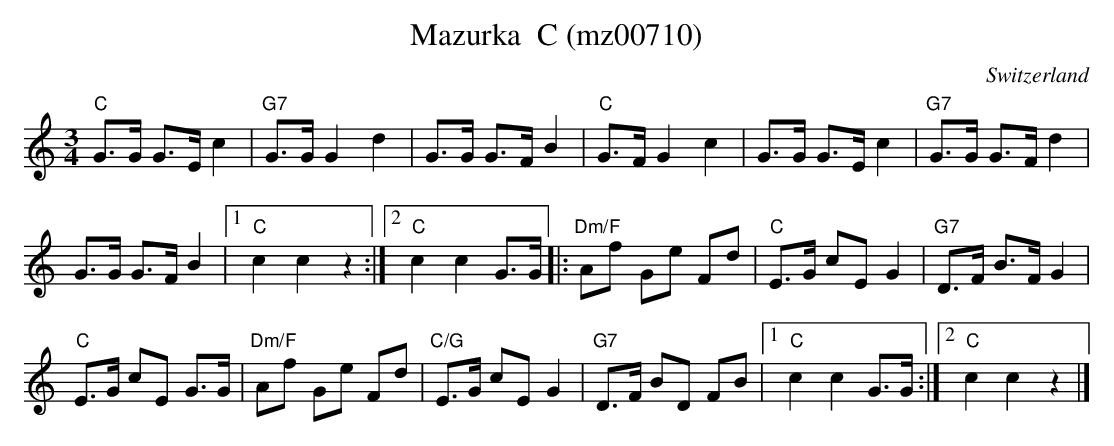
X:1
T:Mazurka  C (mz00710)
O:Switzerland
M:3/4
L:1/8
K:C major
"C"G>G G>Ec2 | "G7"G>GG2d2 | G>G G>FB2 | "C"G>FG2c2 |  G>G G>Ec2 | "G7"G>G G>Fd2 |
G>G G>FB2 |1 "C"c2c2z2 :|2 "C"c2c2G>G |: "Dm/F"Af Ge Fd | "C"E>G cEG2 | "G7"D>F B>FG2 |
"C"E>G cE G>G | "Dm/F"Af Ge Fd | "C/G"E>G cEG2 | "G7"D>F BD FB |1 "C"c2c2G>G :|2 "C"c2c2z2 |]
